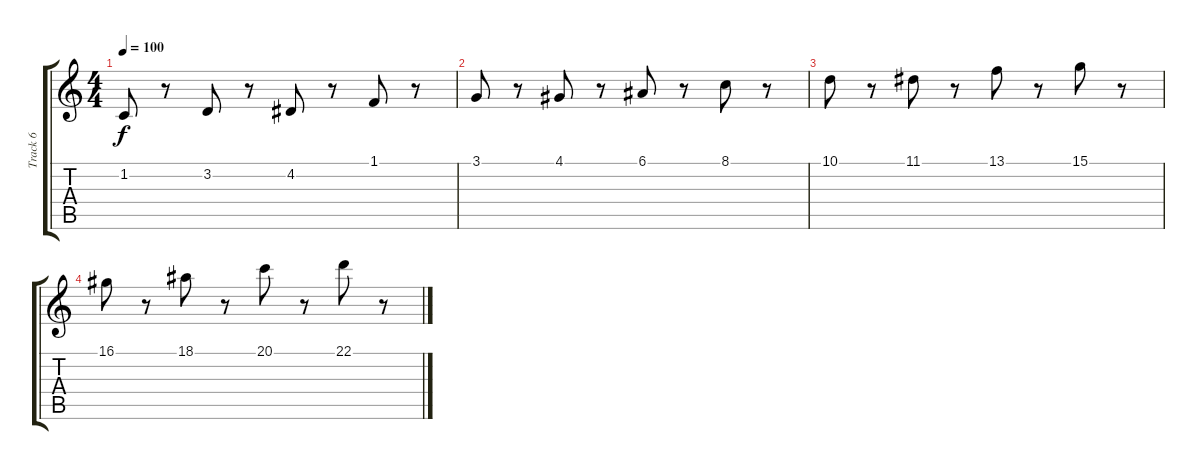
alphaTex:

\track ("Track 6" "Track 6") {instrument pad7halo}
\staff {score tabs}
\tuning (E4 B3 G3 D3 A2 D2) {hide}
\ts (4 4)
\tempo 100
\clef g2
\ks c
1.2.8{dy f} r.8 3.2.8 r.8 4.2.8 r.8 1.1.8 r.8 |
3.1.8 r.8 4.1.8 r.8 6.1.8 r.8 8.1.8 r.8 |
10.1.8 r.8 11.1.8 r.8 13.1.8 r.8 15.1.8 r.8 |
16.1.8 r.8 18.1.8 r.8 20.1.8 r.8 22.1.8 r.8
